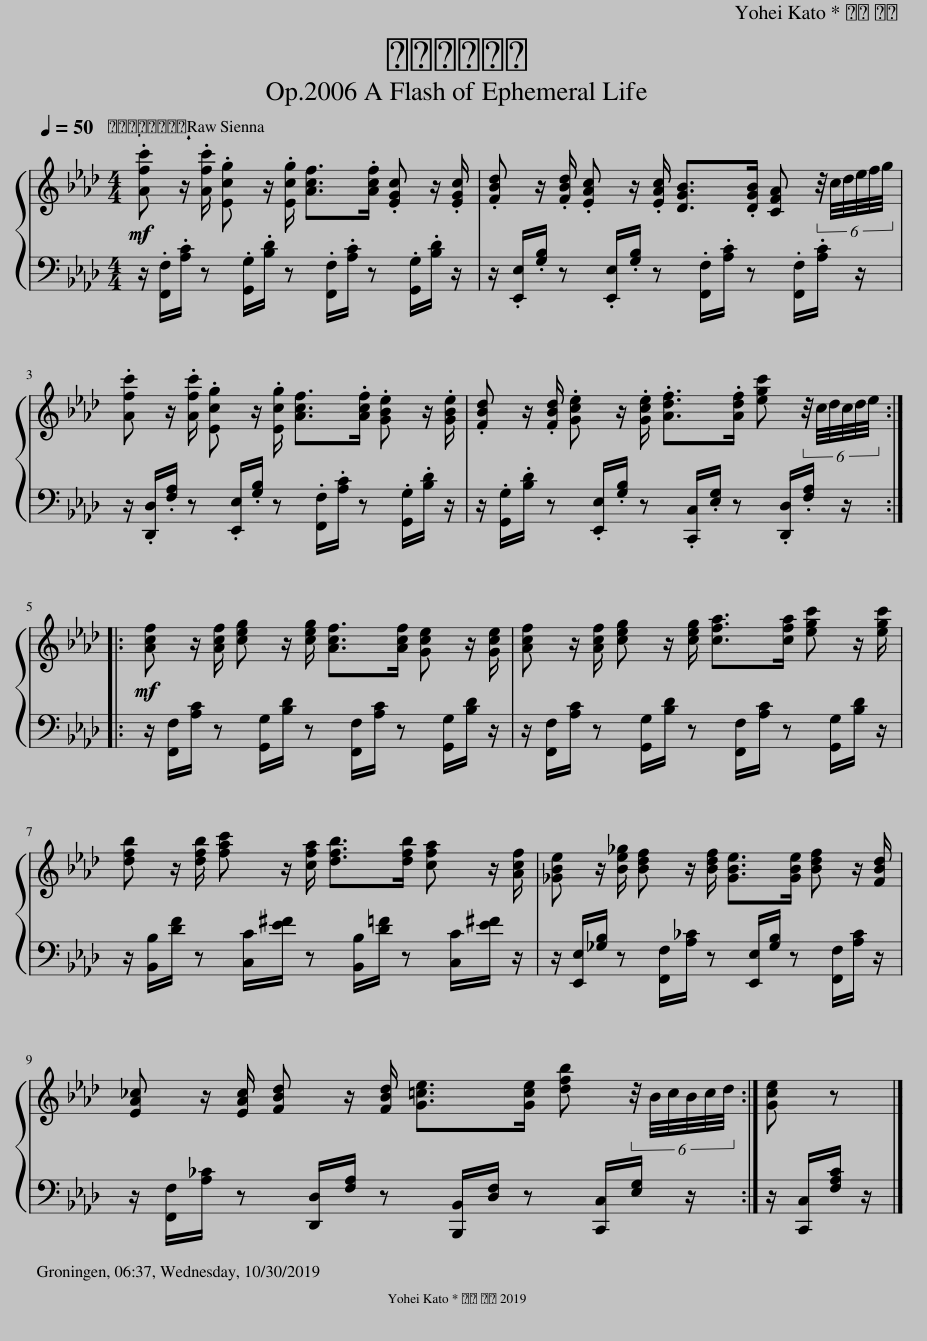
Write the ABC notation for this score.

X:1
%%score { 1 | 2 }
L:1/8
Q:1/4=50
M:4/4
I:linebreak $
K:Ab
V:1 treble
V:2 bass
V:1
!mf! .[Afc'] z/ .[Afc']/ .[Ecg] z/ .[Ecg]/ [Acf]>.[Acf] .[EGc] z/ .[EGc]/ | .[FBd] z/ .[FBd]/ .[EAc] z/ .[EAc]/ [DGB]>.[DGB] [CFA] (6:4:6z/4 c/4d/4e/4f/4g/4 |$ .[Afc'] z/ .[Afc']/ .[Ecg] z/ .[Ecg]/ [Acf]>.[Acf] .[GBe] z/ .[GBe]/ | .[FBd] z/ .[FBd]/ .[Gce] z/ .[Gce]/ .[Adf]>.[Adf] [egc'] (6:4:6z/4 c/4d/4c/4d/4e/4 ::$!mf! [Acf] z/ [Acf]/ [ceg] z/ [ceg]/ [Acf]>[Acf] [Gce] z/ [Gce]/ | %5
 [Acf] z/ [Acf]/ [ceg] z/ [ceg]/ [cfa]>[cfa] [egc'] z/ [egc']/ |$ [dfb] z/ [dfb]/ [fac'] z/ [cfa]/ [dfb]>[dfb] [cfa] z/ [Acf]/ | [_GBe] z/ [Be_g]/ [Bdf] z/ [Bdf]/ [GBe]>[GBe] [Bdf] z/ [FBd]/ |$ [EA_c] z/ [EAc]/ [FBd] z/ [FBd]/ [G=ce]>[Gce] [dfb] (6:4:6z/4 B/4c/4B/4c/4d/4 :| [Gce] z |] %10
V:2
 z/ .[F,,F,]/.[A,C]/ z .[G,,G,]/.[B,D]/ z .[F,,F,]/.[A,C]/ z .[G,,G,]/.[B,D]/ z/ | z/ .[E,,E,]/.[G,B,]/ z .[E,,E,]/.[G,B,]/ z .[F,,F,]/.[A,C]/ z .[F,,F,]/.[A,C]/ z/ |$ z/ .[D,,D,]/.[F,A,]/ z .[E,,E,]/.[G,B,]/ z .[F,,F,]/.[A,C]/ z .[G,,G,]/.[B,D]/ z/ | z/ .[G,,G,]/.[B,D]/ z .[E,,E,]/.[G,B,]/ z .[C,,C,]/.[E,G,]/ z .[D,,D,]/.[F,A,]/ z/ ::$ z/ [F,,F,]/[A,C]/ z [G,,G,]/[B,D]/ z [F,,F,]/[A,C]/ z [G,,G,]/[B,D]/ z/ | %5
 z/ [F,,F,]/[A,C]/ z [G,,G,]/[B,D]/ z [F,,F,]/[A,C]/ z [G,,G,]/[B,D]/ z/ |$ z/ [B,,B,]/[DF]/ z [C,C]/[E^F]/ z [B,,B,]/[D=F]/ z [C,C]/[E^F]/ z/ | z/ [E,,E,]/[_G,B,]/ z [F,,F,]/[A,_C]/ z [E,,E,]/[G,B,]/ z [F,,F,]/[A,C]/ z/ |$ z/ [F,,F,]/[A,_C]/ z [D,,D,]/[F,A,]/ z [B,,,B,,]/[D,F,]/ z [C,,C,]/[E,G,]/ z/ :| z/ [C,,C,]/[F,A,C]/ z/ |] %10
